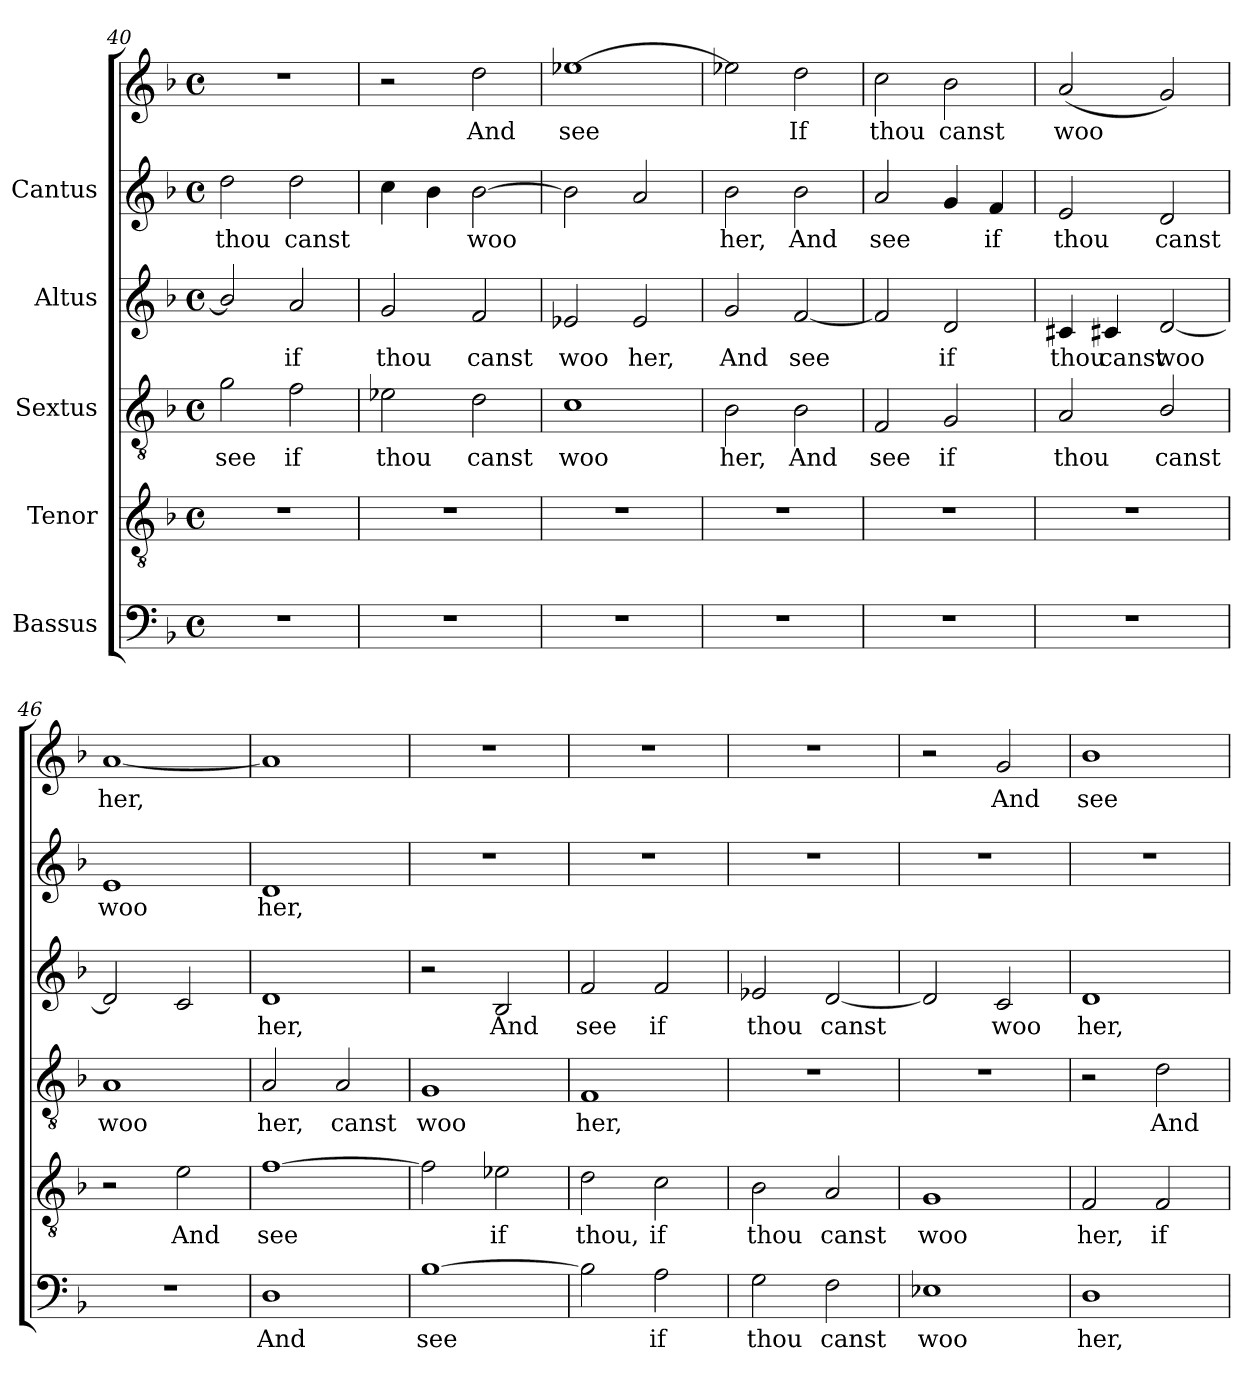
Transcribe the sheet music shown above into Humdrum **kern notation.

**kern	**text	**kern	**text	**kern	**text	**kern	**text	**kern	**text	**kern	**text
*part5	*part5	*part4	*part4	*part3	*part3	*part2	*part2	*part1	*part1	*part1	*part1
*staff6	*staff6	*staff5	*staff5	*staff4	*staff4	*staff3	*staff3	*staff2	*staff2	*staff1	*staff1
*I"Bassus	*	*I"Tenor	*	*I"Sextus	*	*I"Altus	*	*I"Cantus	*	*	*
*clefF4	*	*clefGv2	*	*clefGv2	*	*clefG2	*	*clefG2	*	*clefG2	*
*k[b-]	*	*k[b-]	*	*k[b-]	*	*k[b-]	*	*k[b-]	*	*k[b-]	*
*F:	*	*F:	*	*F:	*	*F:	*	*F:	*	*F:	*
*M4/4	*	*M4/4	*	*M4/4	*	*M4/4	*	*M4/4	*	*M4/4	*
*met(c)	*	*met(c)	*	*met(c)	*	*met(c)	*	*met(c)	*	*met(c)	*
=40	=40	=40	=40	=40	=40	=40	=40	=40	=40	=40	=40
!	!	!	!	!	!LO:LY:b:cj	!	!LO:LY:b:cj	!	!LO:LY:b:cj	!	!
1r	.	1r	.	2g\	see	2b-/]	.	2dd\	thou	1r	.
!	!	!	!	!	!LO:LY:b:cj	!	!LO:LY:b:cj	!	!LO:LY:b:cj	!	!
.	.	.	.	2f\	if	2a/	if	2dd\	canst	.	.
=41	=41	=41	=41	=41	=41	=41	=41	=41	=41	=41	=41
!	!	!	!	!	!LO:LY:b:cj	!	!LO:LY:b:cj	!	!LO:LY:b:cj	!	!
1r	.	1r	.	2e-X\	thou	2g/	thou	4cc\	.	2r	.
!	!	!	!	!	!	!	!	!	!LO:LY:b:cj	!	!
.	.	.	.	.	.	.	.	4b-\	.	.	.
!	!	!	!	!	!LO:LY:b:cj	!	!LO:LY:b:cj	!	!LO:LY:b:cj	!	!LO:LY:b:cj
.	.	.	.	2d\	canst	2f/	canst	[>2b-\	woo	2dd\	And
=42	=42	=42	=42	=42	=42	=42	=42	=42	=42	=42	=42
!	!	!	!	!	!LO:LY:b:cj	!	!LO:LY:b:cj	!	!	!	!LO:LY:b:cj
1r	.	1r	.	1c	woo	2e-X/	woo	2b-\]	.	[>1ee-X	see
!	!	!	!	!	!	!	!LO:LY:b:cj	!	!	!	!
.	.	.	.	.	.	2e-/	her,	2a/	.	.	.
=43	=43	=43	=43	=43	=43	=43	=43	=43	=43	=43	=43
!	!	!	!	!	!LO:LY:b:cj	!	!LO:LY:b:cj	!	!LO:LY:b:cj	!	!LO:LY:b:cj
1r	.	1r	.	2B-\	her,	2g/	And	2b-\	her,	2ee-X\]	.
!	!	!	!	!	!LO:LY:b:cj	!	!LO:LY:b:cj	!	!LO:LY:b:cj	!	!LO:LY:b:cj
.	.	.	.	2B-\	And	[<2f/	see	2b-\	And	2dd\	If
!!LO:LB:g=z
=44	=44	=44	=44	=44	=44	=44	=44	=44	=44	=44	=44
!	!	!	!	!	!LO:LY:b:cj	!	!LO:LY:b:cj	!	!LO:LY:b:cj	!	!LO:LY:b:cj
1r	.	1r	.	2F/	see	2f/]	.	2a/	see	2cc\	thou
!	!	!	!	!	!LO:LY:b:cj	!	!LO:LY:b:cj	!	!LO:LY:b:cj	!	!LO:LY:b:cj
.	.	.	.	2G/	if	2d/	if	4g/	.	2b-\	canst
!	!	!	!	!	!	!	!	!	!LO:LY:b:cj	!	!
.	.	.	.	.	.	.	.	4f/	if	.	.
=45	=45	=45	=45	=45	=45	=45	=45	=45	=45	=45	=45
!	!	!	!	!	!LO:LY:b:cj	!	!LO:LY:b:cj	!	!LO:LY:b:cj	!	!LO:LY:b:cj
1r	.	1r	.	2A/	thou	4c#X/	thou	2e/	thou	(<2a/	woo
!	!	!	!	!	!	!	!LO:LY:b:cj	!	!	!	!
.	.	.	.	.	.	4c#X/	canst	.	.	.	.
!	!	!	!	!	!LO:LY:b:cj	!	!LO:LY:b:cj	!	!LO:LY:b:cj	!	!LO:LY:b:cj
.	.	.	.	2B-/	canst	[<2d/	woo	2d/	canst	2g/)	.
=46	=46	=46	=46	=46	=46	=46	=46	=46	=46	=46	=46
!	!	!	!	!	!LO:LY:b:cj	!	!	!	!LO:LY:b:cj	!	!LO:LY:b:cj
1r	.	2r	.	1A	woo	2d/]	.	1e	woo	[<1a	her,
!	!	!	!LO:LY:b:cj	!	!	!	!	!	!	!	!
.	.	2e\	And	.	.	2c/	.	.	.	.	.
=47	=47	=47	=47	=47	=47	=47	=47	=47	=47	=47	=47
!	!LO:LY:b:cj	!	!LO:LY:b:cj	!	!LO:LY:b:cj	!	!LO:LY:b:cj	!	!LO:LY:b:cj	!	!
1D	And	[>1f	see	2A/	her,	1d	her,	1d	her,	1a]	.
!	!	!	!	!	!LO:LY:b:cj	!	!	!	!	!	!
.	.	.	.	2A/	canst	.	.	.	.	.	.
=48	=48	=48	=48	=48	=48	=48	=48	=48	=48	=48	=48
!	!LO:LY:b:cj	!	!LO:LY:b:cj	!	!LO:LY:b:cj	!	!	!	!	!	!
[>1B-	see	2f\]	.	1G	woo	2r	.	1r	.	1r	.
!	!	!	!LO:LY:b:cj	!	!	!	!LO:LY:b:cj	!	!	!	!
.	.	2e-X\	if	.	.	2B-/	And	.	.	.	.
=49	=49	=49	=49	=49	=49	=49	=49	=49	=49	=49	=49
!	!LO:LY:b:cj	!	!LO:LY:b:cj	!	!LO:LY:b:cj	!	!LO:LY:b:cj	!	!	!	!
2B-\]	.	2d\	thou,	1F	her,	2f/	see	1r	.	1r	.
!	!LO:LY:b:cj	!	!LO:LY:b:cj	!	!	!	!LO:LY:b:cj	!	!	!	!
2A\	if	2c\	if	.	.	2f/	if	.	.	.	.
=50	=50	=50	=50	=50	=50	=50	=50	=50	=50	=50	=50
!	!LO:LY:b:cj	!	!LO:LY:b:cj	!	!	!	!LO:LY:b:cj	!	!	!	!
2G\	thou	2B-\	thou	1r	.	2e-X/	thou	1r	.	1r	.
!	!LO:LY:b:cj	!	!LO:LY:b:cj	!	!	!	!LO:LY:b:cj	!	!	!	!
2F\	canst	2A/	canst	.	.	[<2d/	canst	.	.	.	.
!!LO:PB:g=z
=51	=51	=51	=51	=51	=51	=51	=51	=51	=51	=51	=51
!	!LO:LY:b:cj	!	!LO:LY:b:cj	!	!	!	!LO:LY:b:cj	!	!	!	!
1E-X	woo	1G	woo	1r	.	2d/]	.	1r	.	2r	.
!	!	!	!	!	!	!	!LO:LY:b:cj	!	!	!	!LO:LY:b:cj
.	.	.	.	.	.	2c/	woo	.	.	2g/	And
=52	=52	=52	=52	=52	=52	=52	=52	=52	=52	=52	=52
!	!LO:LY:b:cj	!	!LO:LY:b:cj	!	!	!	!LO:LY:b:cj	!	!	!	!LO:LY:b:cj
1D	her,	2F/	her,	2r	.	1d	her,	1r	.	1b-	see
!	!	!	!LO:LY:b:cj	!	!LO:LY:b:cj	!	!	!	!	!	!
.	.	2F/	if	2d\	And	.	.	.	.	.	.
=	=	=	=	=	=	=	=	=	=	=	=
*-	*-	*-	*-	*-	*-	*-	*-	*-	*-	*-	*-
